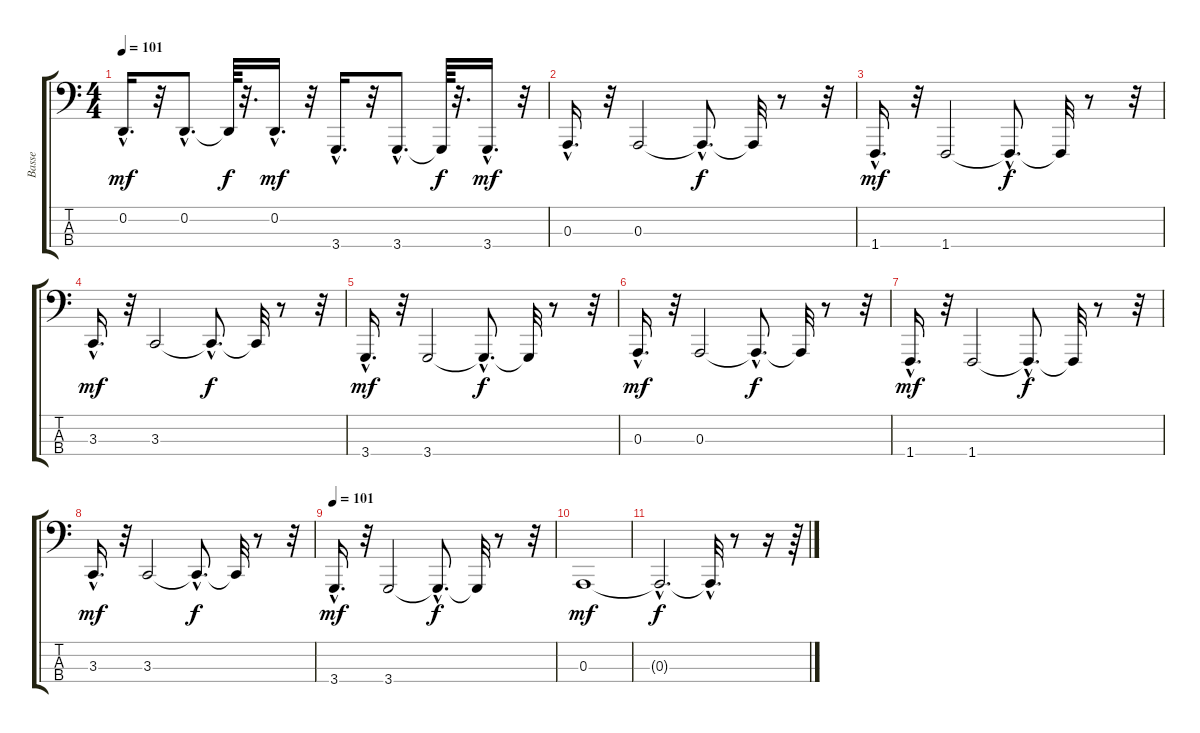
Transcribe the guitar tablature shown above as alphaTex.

\track ("Basse" "Basse") {instrument reversecymbal}
\staff {score tabs}
\tuning (G2 D2 A1 E1) {hide}
\ts (4 4)
\tempo 101
\clef f4
\ks c
0.2{hac}.16{d dy mf} r.32 0.2{hac}.8{d} 0.2{t}.64{dy f} r.32{d} 0.2{hac}.16{d dy mf} r.32 3.4{hac}.16{d} r.32 3.4{hac}.8{d} 3.4{t}.64{dy f} r.32{d} 3.4{hac}.16{d dy mf} r.32 |
0.3{hac}.16{d} r.32 0.3.2 0.3{hac t}.8{d dy f} 0.3{t}.32 r.8 r.32 |
1.4{hac}.16{d dy mf} r.32 1.4.2 1.4{hac t}.8{d dy f} 1.4{t}.32 r.8 r.32 |
3.3{hac}.16{d dy mf} r.32 3.3.2 3.3{hac t}.8{d dy f} 3.3{t}.32 r.8 r.32 |
3.4{hac}.16{d dy mf} r.32 3.4.2 3.4{hac t}.8{d dy f} 3.4{t}.32 r.8 r.32 |
0.3{hac}.16{d dy mf} r.32 0.3.2 0.3{hac t}.8{d dy f} 0.3{t}.32 r.8 r.32 |
1.4{hac}.16{d dy mf} r.32 1.4.2 1.4{hac t}.8{d dy f} 1.4{t}.32 r.8 r.32 |
3.3{hac}.16{d dy mf} r.32 3.3.2 3.3{hac t}.8{d dy f} 3.3{t}.32 r.8 r.32 |
\tempo 101
3.4{hac}.16{d dy mf} r.32 3.4.2 3.4{hac t}.8{d dy f} 3.4{t}.32 r.8 r.32 |
0.3.1{dy mf} |
0.3{hac t}.2{d dy f} 0.3{hac t}.32{d} r.8 r.16 r.64
